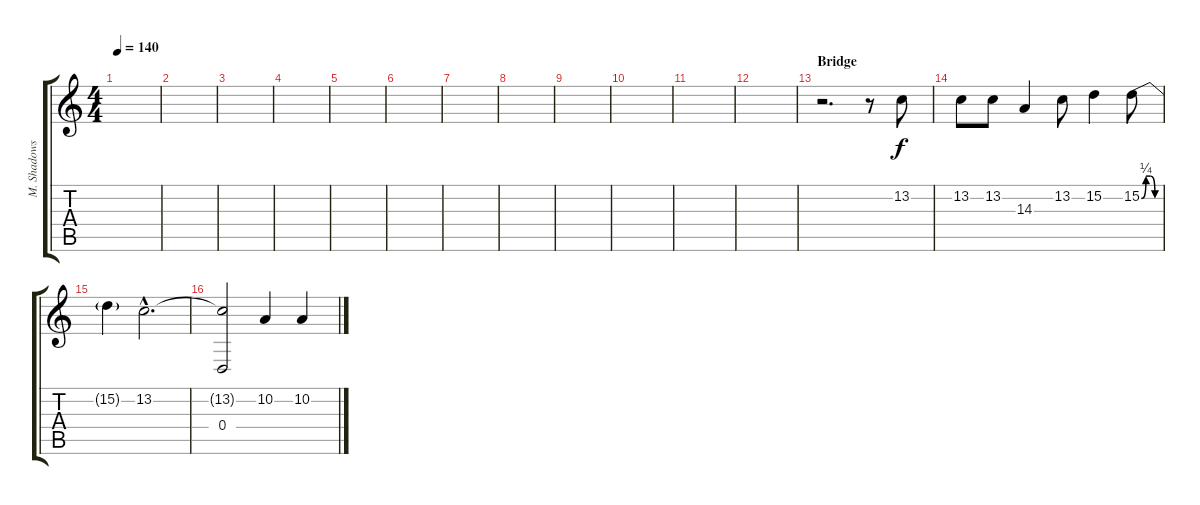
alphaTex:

\track ("M. Shadows" "M. Shadows") {instrument clarinet}
\staff {score tabs}
\tuning (E4 B3 G3 D3 A2 D2) {hide}
\ts (4 4)
\tempo 140
\clef g2
\ks c
|
|
|
|
|
|
|
|
|
|
|
|
\section ("" "Bridge")
r.2{d} r.8 13.2.8 |
13.2.8 13.2.8 14.3.4 13.2.8 15.2.4 15.2{be (custom 0 0 15 1 30 1 45 0 60 0)}.8 |
15.2{t}.4 13.2{hac}.2{d} |
(13.2{t} 0.4).2 10.2.4 10.2.4
